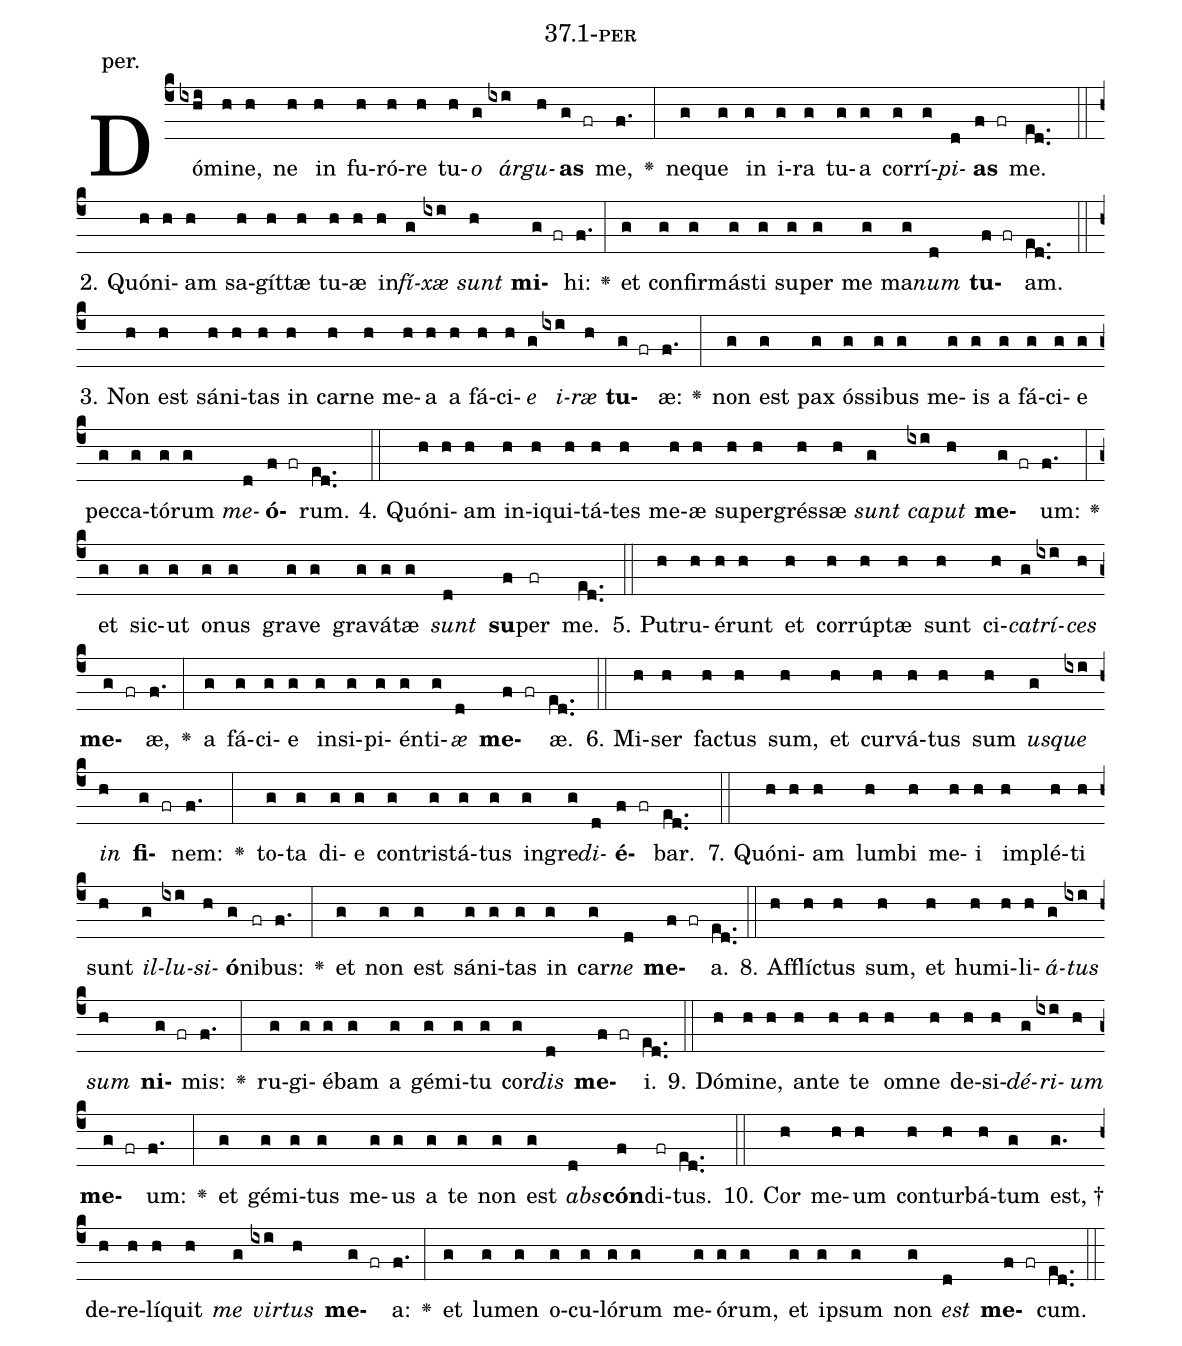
name: 37.1-per;
annotation: per.;
%%
(c4)Dó(ixhi)mi(h)ne,(h) ne(h) in(h) fu(h)ró(h)re(h) tu(h)<i>o</i>(g) <i>ár</i>(ixi)<i>gu</i>(h)<b>as</b>(g fr) me,(f.) <v>\greheightstar</v>(:) ne(g)que(g) in(g) i(g)ra(g) tu(g)a(g) cor(g)rí(g)<i>pi</i>(d)<b>as</b>(f fr) me.(ed..) (::)
2. Quón(h)i(h)am(h) sa(h)gít(h)tæ(h) tu(h)æ(h) in(h)<i>fí</i>(g)<i>xæ</i>(ixi) <i>sunt</i>(h) <b>mi</b>(g fr)hi:(f.) <v>\greheightstar</v>(:) et(g) con(g)fir(g)más(g)ti(g) su(g)per(g) me(g) ma(g)<i>num</i>(d) <b>tu</b>(f fr)am.(ed..) (::)
3. Non(h) est(h) sá(h)ni(h)tas(h) in(h) car(h)ne(h) me(h)a(h) a(h) fá(h)ci(h)<i>e</i>(g) <i>i</i>(ixi)<i>ræ</i>(h) <b>tu</b>(g fr)æ:(f.) <v>\greheightstar</v>(:) non(g) est(g) pax(g) ós(g)si(g)bus(g) me(g)is(g) a(g) fá(g)ci(g)e(g) pec(g)ca(g)tó(g)rum(g) <i>me</i>(d)<b>ó</b>(f fr)rum.(ed..) (::)
4. Quón(h)i(h)am(h) in(h)i(h)qui(h)tá(h)tes(h) me(h)æ(h) su(h)per(h)grés(h)sæ(h) <i>sunt</i>(g) <i>ca</i>(ixi)<i>put</i>(h) <b>me</b>(g fr)um:(f.) <v>\greheightstar</v>(:) et(g) sic(g)ut(g) o(g)nus(g) gra(g)ve(g) gra(g)vá(g)tæ(g) <i>sunt</i>(d) <b>su</b>(f)per(fr) me.(ed..) (::)
5. Pu(h)tru(h)é(h)runt(h) et(h) cor(h)rúp(h)tæ(h) sunt(h) ci(h)<i>ca</i>(g)<i>trí</i>(ixi)<i>ces</i>(h) <b>me</b>(g fr)æ,(f.) <v>\greheightstar</v>(:) a(g) fá(g)ci(g)e(g) in(g)si(g)pi(g)én(g)ti(g)<i>æ</i>(d) <b>me</b>(f fr)æ.(ed..) (::)
6. Mi(h)ser(h) fac(h)tus(h) sum,(h) et(h) cur(h)vá(h)tus(h) sum(h) <i>us</i>(g)<i>que</i>(ixi) <i>in</i>(h) <b>fi</b>(g fr)nem:(f.) <v>\greheightstar</v>(:) to(g)ta(g) di(g)e(g) con(g)tris(g)tá(g)tus(g) in(g)gre(g)<i>di</i>(d)<b>é</b>(f fr)bar.(ed..) (::)
7. Quón(h)i(h)am(h) lum(h)bi(h) me(h)i(h) im(h)plé(h)ti(h) sunt(h) <i>il</i>(g)<i>lu</i>(ixi)<i>si</i>(h)<b>ó</b>(g)ni(fr)bus:(f.) <v>\greheightstar</v>(:) et(g) non(g) est(g) sá(g)ni(g)tas(g) in(g) car(g)<i>ne</i>(d) <b>me</b>(f fr)a.(ed..) (::)
8. Af(h)flíc(h)tus(h) sum,(h) et(h) hu(h)mi(h)li(h)<i>á</i>(g)<i>tus</i>(ixi) <i>sum</i>(h) <b>ni</b>(g fr)mis:(f.) <v>\greheightstar</v>(:) ru(g)gi(g)é(g)bam(g) a(g) gé(g)mi(g)tu(g) cor(g)<i>dis</i>(d) <b>me</b>(f fr)i.(ed..) (::)
9. Dó(h)mi(h)ne,(h) an(h)te(h) te(h) om(h)ne(h) de(h)si(h)<i>dé</i>(g)<i>ri</i>(ixi)<i>um</i>(h) <b>me</b>(g fr)um:(f.) <v>\greheightstar</v>(:) et(g) gé(g)mi(g)tus(g) me(g)us(g) a(g) te(g) non(g) est(g) <i>abs</i>(d)<b>cón</b>(f)di(fr)tus.(ed..) (::)
10. Cor(h) me(h)um(h) con(h)tur(h)bá(h)tum(g) est, †(g.) de(h)re(h)lí(h)quit(h) <i>me</i>(g) <i>vir</i>(ixi)<i>tus</i>(h) <b>me</b>(g fr)a:(f.) <v>\greheightstar</v>(:) et(g) lu(g)men(g) o(g)cu(g)ló(g)rum(g) me(g)ó(g)rum,(g) et(g) ip(g)sum(g) non(g) <i>est</i>(d) <b>me</b>(f fr)cum.(ed..) (::)
